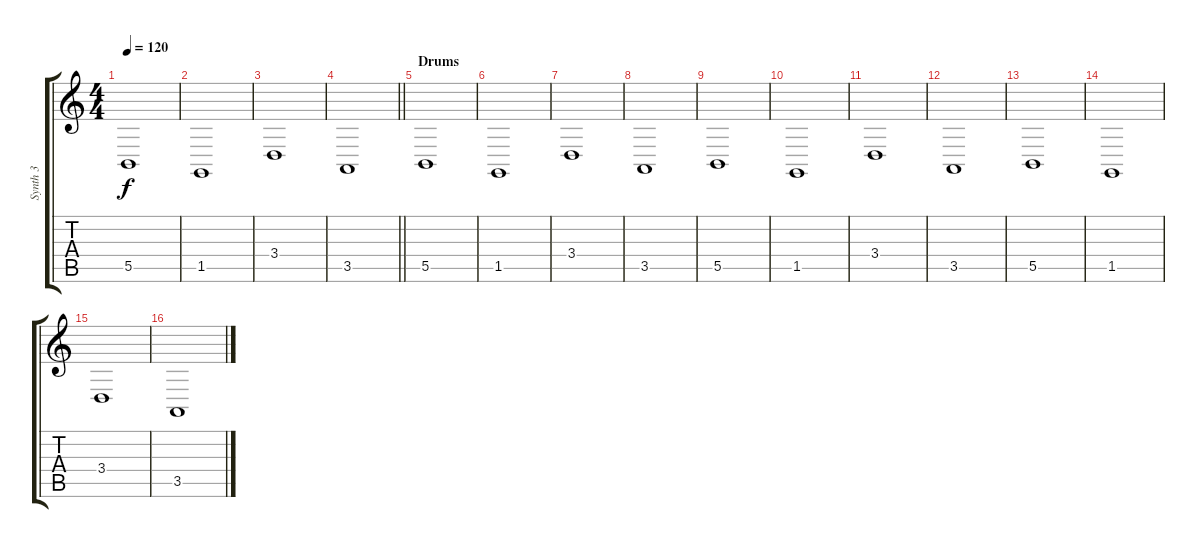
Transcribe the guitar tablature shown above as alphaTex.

\track ("Synth 3" "Synth 3") {instrument reedorgan}
\staff {score tabs}
\tuning (Db4 Ab3 E3 B2 Gb2 B1) {hide}
\ts (4 4)
\tempo 120
\clef g2
\ks c
5.5.1{dy f} |
1.5.1 |
3.4.1 |
\barLineRight lightlight
3.5.1 |
\section ("" "Drums")
5.5.1 |
1.5.1 |
3.4.1 |
3.5.1 |
5.5.1 |
1.5.1 |
3.4.1 |
3.5.1 |
5.5.1 |
1.5.1 |
3.4.1 |
3.5.1
